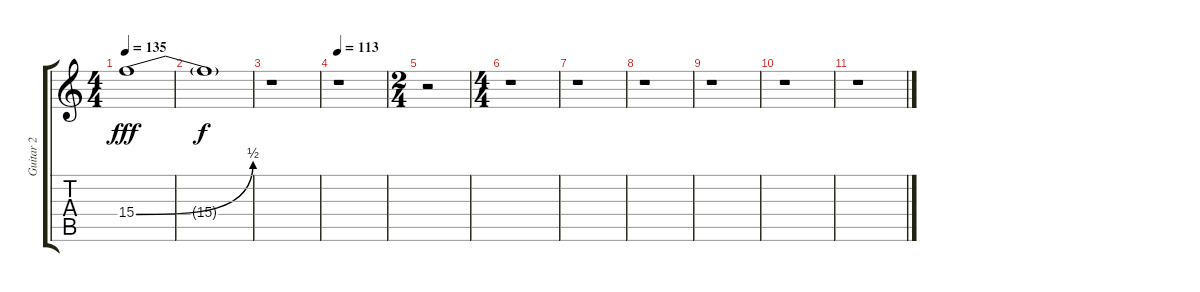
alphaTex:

\track ("Guitar 2" "Guitar 2") {instrument distortionguitar}
\staff {score tabs}
\tuning (E4 B3 G3 D3 A2 E2) {hide}
\ts (4 4)
\tempo 135
\clef g2
\ks c
15.4{be (bend 0 0 60 2)}.1{dy fff} |
15.4{t}.1{dy f} |
r.1 |
\tempo 113
r.1 |
\ts (2 4)
r.2 |
\ts (4 4)
r.1 |
r.1 |
r.1 |
r.1 |
r.1 |
r.1
